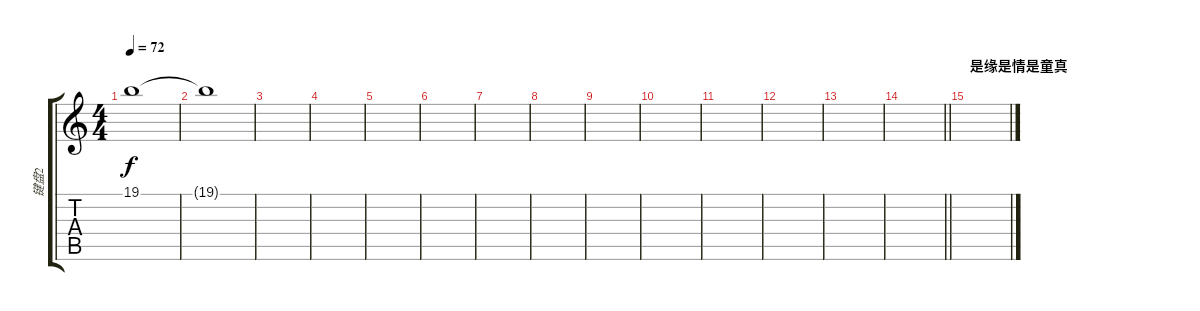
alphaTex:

\track ("键盘2" "键盘2") {instrument panflute}
\staff {score tabs}
\tuning (E4 B3 G3 D3 A2 E2) {hide}
\ts (4 4)
\tempo 72
\clef g2
\ks c
19.1.1{dy f} |
19.1{t}.1 |
|
|
|
|
|
|
|
|
|
|
|
\barLineRight lightlight
|
\section ("" "是缘是情是童真")
